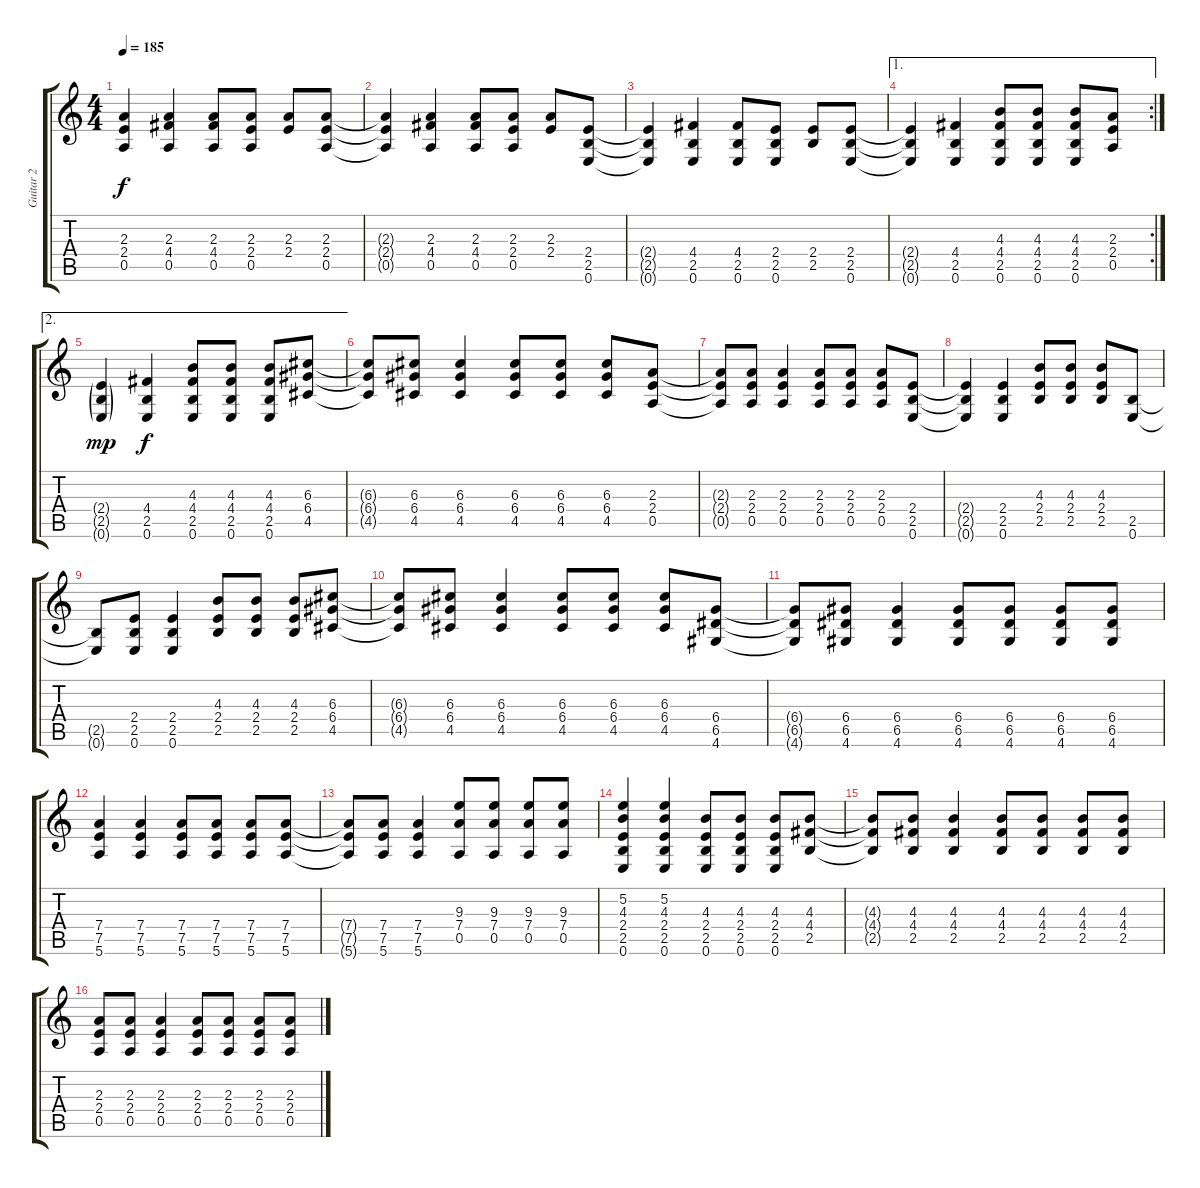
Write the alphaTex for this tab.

\track ("Guitar 2" "Guitar 2") {instrument distortionguitar}
\staff {score tabs}
\tuning (E4 B3 G3 D3 A2 E2) {hide}
\ts (4 4)
\tempo 185
\clef g2
\ks c
(2.3{t} 2.4{t} 0.5{t}).4{dy f} (2.3 4.4 0.5).4 (2.3 4.4 0.5).8 (2.3 2.4 0.5).8 (2.3 2.4).8 (2.3 2.4 0.5).8 |
(2.3{t} 2.4{t} 0.5{t}).4 (2.3 4.4 0.5).4 (2.3 4.4 0.5).8 (2.3 2.4 0.5).8 (2.3 2.4).8 (2.4 2.5 0.6).8 |
(2.4{t} 2.5{t} 0.6{t}).4 (4.4 2.5 0.6).4 (4.4 2.5 0.6).8 (2.4 2.5 0.6).8 (2.4 2.5).8 (2.4 2.5 0.6).8 |
\ae 1
\rc 2
(2.4{t} 2.5{t} 0.6{t}).4 (4.4 2.5 0.6).4 (4.3 4.4 2.5 0.6).8 (4.3 4.4 2.5 0.6).8 (4.3 4.4 2.5 0.6).8 (2.3 2.4 0.5).8 |
\ae 2
(2.4{g} 2.5{g} 0.6{g}).4{dy mp} (4.4 2.5 0.6).4{dy f} (4.3 4.4 2.5 0.6).8 (4.3 4.4 2.5 0.6).8 (4.3 4.4 2.5 0.6).8 (6.3 6.4 4.5).8 |
(6.3{t} 6.4{t} 4.5{t}).8 (6.3 6.4 4.5).8 (6.3 6.4 4.5).4 (6.3 6.4 4.5).8 (6.3 6.4 4.5).8 (6.3 6.4 4.5).8 (2.3 2.4 0.5).8 |
(2.3{t} 2.4{t} 0.5{t}).8 (2.3 2.4 0.5).8 (2.3 2.4 0.5).4 (2.3 2.4 0.5).8 (2.3 2.4 0.5).8 (2.3 2.4 0.5).8 (2.4 2.5 0.6).8 |
(2.4{t} 2.5{t} 0.6{t}).4 (2.4 2.5 0.6).4 (4.3 2.4 2.5).8 (4.3 2.4 2.5).8 (4.3 2.4 2.5).8 (2.5 0.6).8 |
(2.5{t} 0.6{t}).8 (2.4 2.5 0.6).8 (2.4 2.5 0.6).4 (4.3 2.4 2.5).8 (4.3 2.4 2.5).8 (4.3 2.4 2.5).8 (6.3 6.4 4.5).8 |
(6.3{t} 6.4{t} 4.5{t}).8 (6.3 6.4 4.5).8 (6.3 6.4 4.5).4 (6.3 6.4 4.5).8 (6.3 6.4 4.5).8 (6.3 6.4 4.5).8 (6.4 6.5 4.6).8 |
(6.4{t} 6.5{t} 4.6{t}).8 (6.4 6.5 4.6).8 (6.4 6.5 4.6).4 (6.4 6.5 4.6).8 (6.4 6.5 4.6).8 (6.4 6.5 4.6).8 (6.4 6.5 4.6).8 |
(7.4 7.5 5.6).4 (7.4 7.5 5.6).4 (7.4 7.5 5.6).8 (7.4 7.5 5.6).8 (7.4 7.5 5.6).8 (7.4 7.5 5.6).8 |
(7.4{t} 7.5{t} 5.6{t}).8 (7.4 7.5 5.6).8 (7.4 7.5 5.6).4 (9.3 7.4 0.5).8 (9.3 7.4 0.5).8 (9.3 7.4 0.5).8 (9.3 7.4 0.5).8 |
(5.2 4.3 2.4 2.5 0.6).4 (5.2 4.3 2.4 2.5 0.6).4 (4.3 2.4 2.5 0.6).8 (4.3 2.4 2.5 0.6).8 (4.3 2.4 2.5 0.6).8 (4.3 4.4 2.5).8 |
(4.3{t} 4.4{t} 2.5{t}).8 (4.3 4.4 2.5).8 (4.3 4.4 2.5).4 (4.3 4.4 2.5).8 (4.3 4.4 2.5).8 (4.3 4.4 2.5).8 (4.3 4.4 2.5).8 |
(2.3 2.4 0.5).8 (2.3 2.4 0.5).8 (2.3 2.4 0.5).4 (2.3 2.4 0.5).8 (2.3 2.4 0.5).8 (2.3 2.4 0.5).8 (2.3 2.4 0.5).8
